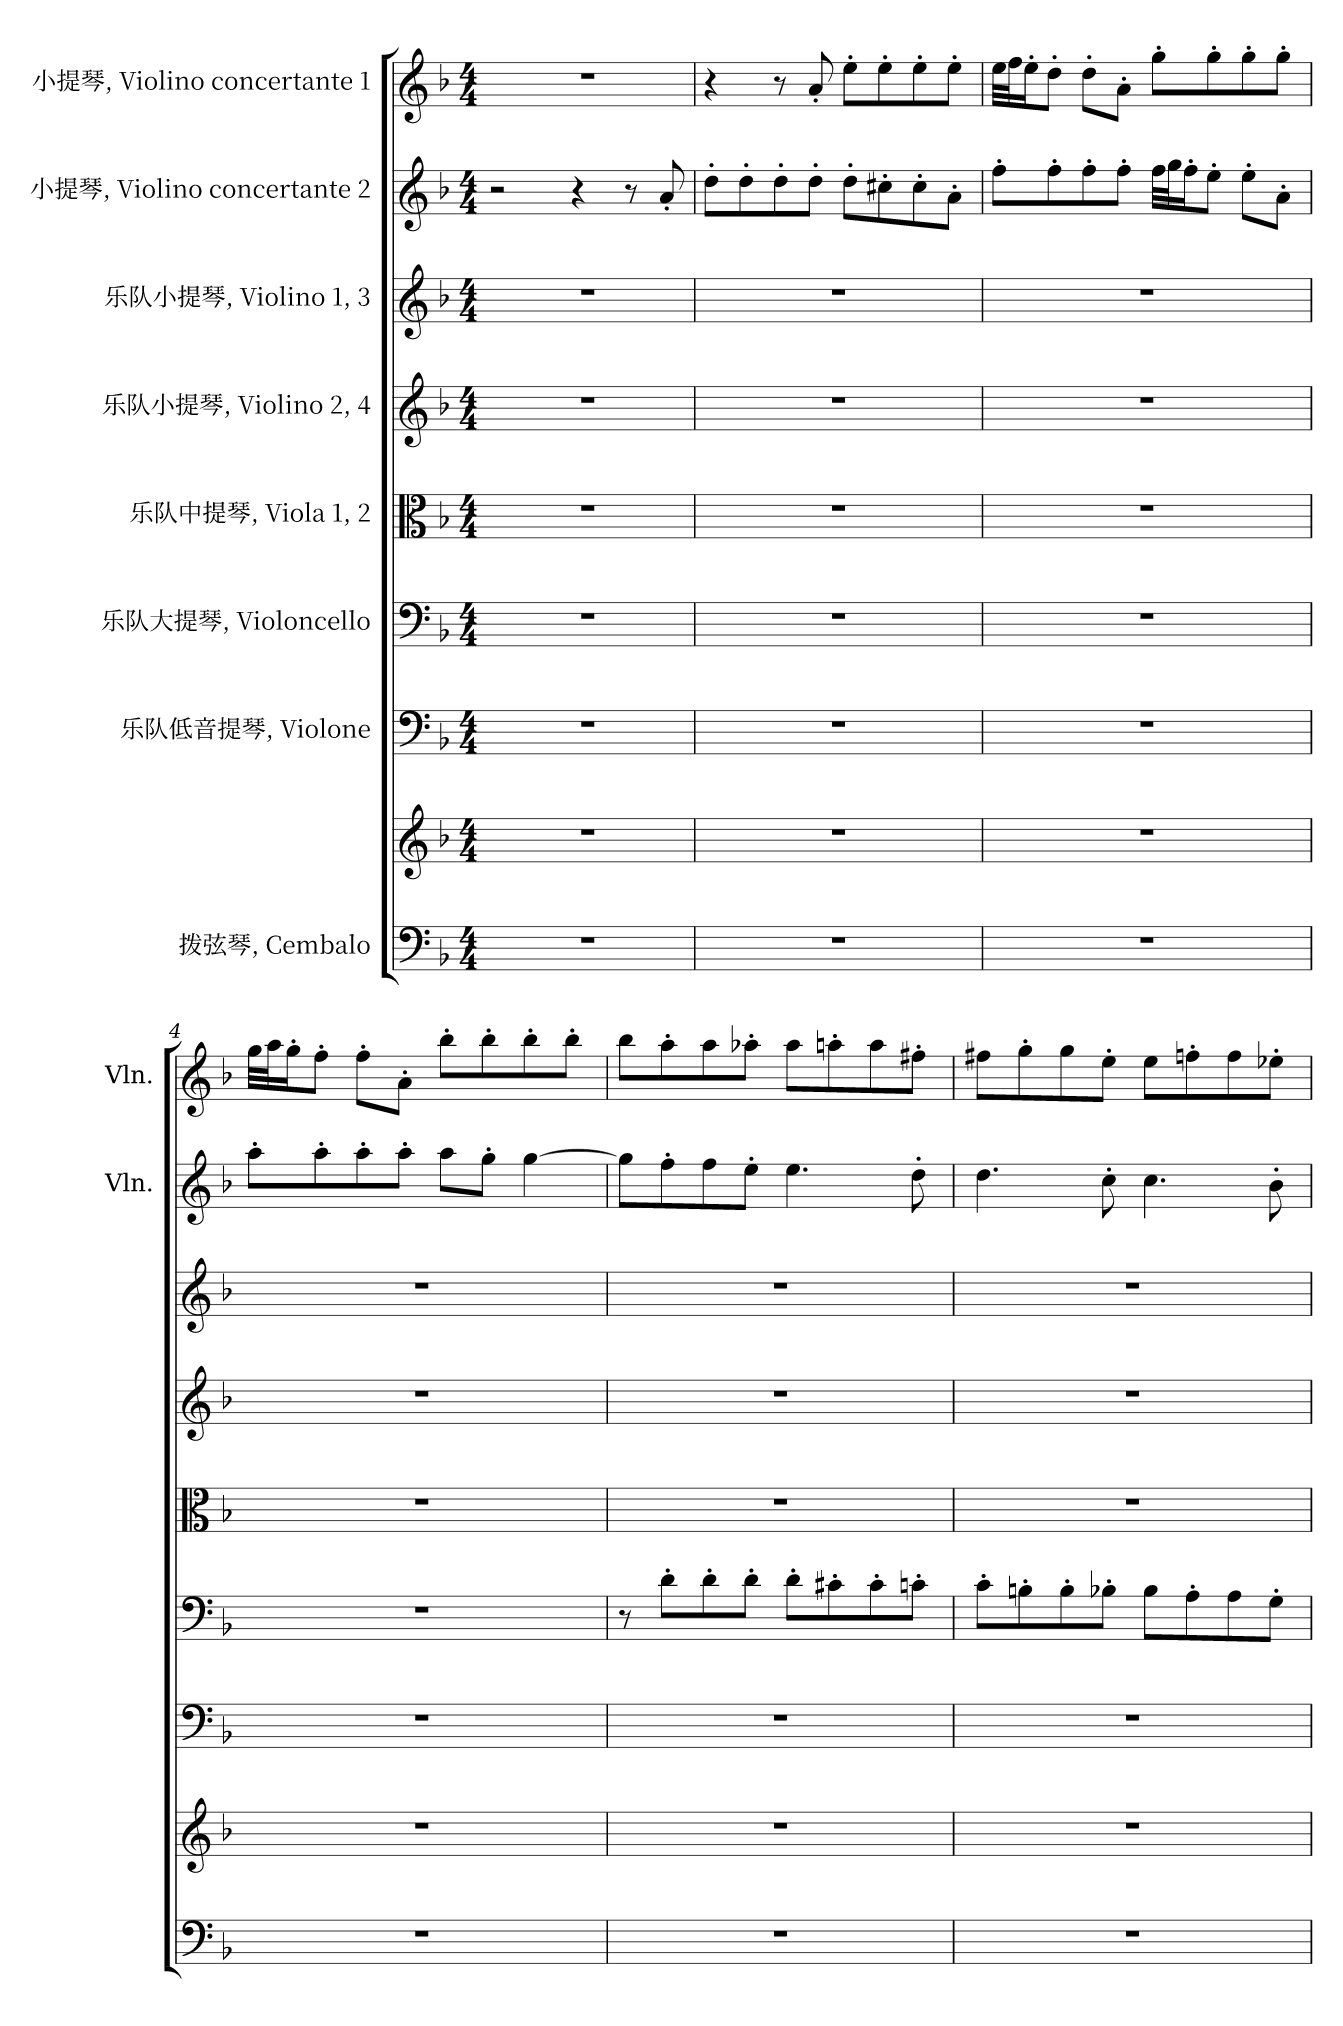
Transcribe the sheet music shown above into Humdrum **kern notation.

**kern	**kern	**kern	**kern	**kern	**kern	**kern	**kern	**kern
*part8	*part8	*part7	*part6	*part5	*part4	*part3	*part2	*part1
*staff9	*staff8	*staff7	*staff6	*staff5	*staff4	*staff3	*staff2	*staff1
*I"拨弦琴, Cembalo	*	*I"乐队低音提琴, Violone	*I"乐队大提琴, Violoncello	*I"乐队中提琴, Viola 1, 2	*I"乐队小提琴, Violino 2, 4	*I"乐队小提琴, Violino 1, 3	*I"小提琴, Violino concertante 2	*I"小提琴, Violino concertante 1
*	*	*	*	*	*	*	*I'Vln.	*I'Vln.
*clefF4	*clefG2	*clefF4	*clefF4	*clefC3	*clefG2	*clefG2	*clefG2	*clefG2
*	*	*ITrd7c12	*	*	*	*	*	*
*k[b-]	*k[b-]	*k[b-]	*k[b-]	*k[b-]	*k[b-]	*k[b-]	*k[b-]	*k[b-]
*M4/4	*M4/4	*M4/4	*M4/4	*M4/4	*M4/4	*M4/4	*M4/4	*M4/4
*MM120	*MM120	*MM120	*MM120	*MM120	*MM120	*MM120	*MM120	*MM120
=1	=1	=1	=1	=1	=1	=1	=1	=1
1r	1r	1r	1r	1r	1r	1r	2r	1r
.	.	.	.	.	.	.	4r	.
.	.	.	.	.	.	.	8r	.
.	.	.	.	.	.	.	8a'/	.
=2	=2	=2	=2	=2	=2	=2	=2	=2
1r	1r	1r	1r	1r	1r	1r	8dd'\L	4r
.	.	.	.	.	.	.	8dd'\	.
.	.	.	.	.	.	.	8dd'\	8r
.	.	.	.	.	.	.	8dd'\J	8a'/
.	.	.	.	.	.	.	8dd'\L	8ee'\L
.	.	.	.	.	.	.	8cc#X'\	8ee'\
.	.	.	.	.	.	.	8cc#'\	8ee'\
.	.	.	.	.	.	.	8a'\J	8ee'\J
=3	=3	=3	=3	=3	=3	=3	=3	=3
1r	1r	1r	1r	1r	1r	1r	8ff'\L	32ee\LLL
.	.	.	.	.	.	.	.	32ff\J
.	.	.	.	.	.	.	.	16ee'\J
.	.	.	.	.	.	.	8ff'\	8dd'\J
.	.	.	.	.	.	.	8ff'\	8dd'\L
.	.	.	.	.	.	.	8ff'\J	8a'\J
.	.	.	.	.	.	.	32ff\LLL	8gg'\L
.	.	.	.	.	.	.	32gg\J	.
.	.	.	.	.	.	.	16ff'\J	.
.	.	.	.	.	.	.	8ee'\J	8gg'\
.	.	.	.	.	.	.	8ee'\L	8gg'\
.	.	.	.	.	.	.	8a'\J	8gg'\J
!!LO:PB:g=z
=4	=4	=4	=4	=4	=4	=4	=4	=4
1r	1r	1r	1r	1r	1r	1r	8aa'\L	32gg\LLL
.	.	.	.	.	.	.	.	32aa\J
.	.	.	.	.	.	.	.	16gg'\J
.	.	.	.	.	.	.	8aa'\	8ff'\J
.	.	.	.	.	.	.	8aa'\	8ff'\L
.	.	.	.	.	.	.	8aa'\J	8a'\J
.	.	.	.	.	.	.	8aa\L	8bb-'\L
.	.	.	.	.	.	.	8gg'\J	8bb-'\
.	.	.	.	.	.	.	[4gg\	8bb-'\
.	.	.	.	.	.	.	.	8bb-'\J
=5	=5	=5	=5	=5	=5	=5	=5	=5
1r	1r	1r	8r	1r	1r	1r	8gg\L]	8bb-\L
.	.	.	8d'\L	.	.	.	8ff'\	8aa'\
.	.	.	8d'\	.	.	.	8ff\	8aa\
.	.	.	8d'\J	.	.	.	8ee'\J	8aa-X'\J
.	.	.	8d'\L	.	.	.	4.ee\	8aa-\L
.	.	.	8c#X'\	.	.	.	.	8aan'\
.	.	.	8c#'\	.	.	.	.	8aa\
.	.	.	8cn'\J	.	.	.	8dd'\	8ff#X'\J
=6	=6	=6	=6	=6	=6	=6	=6	=6
1r	1r	1r	8c'\L	1r	1r	1r	4.dd\	8ff#X\L
.	.	.	8Bn'\	.	.	.	.	8gg'\
.	.	.	8B'\	.	.	.	.	8gg\
.	.	.	8B-X'\J	.	.	.	8cc'\	8ee'\J
.	.	.	8B-\L	.	.	.	4.cc\	8ee\L
.	.	.	8A'\	.	.	.	.	8ffn'\
.	.	.	8A\	.	.	.	.	8ff\
.	.	.	8G'\J	.	.	.	8b-'\	8ee-X'\J
=	=	=	=	=	=	=	=	=
*-	*-	*-	*-	*-	*-	*-	*-	*-
